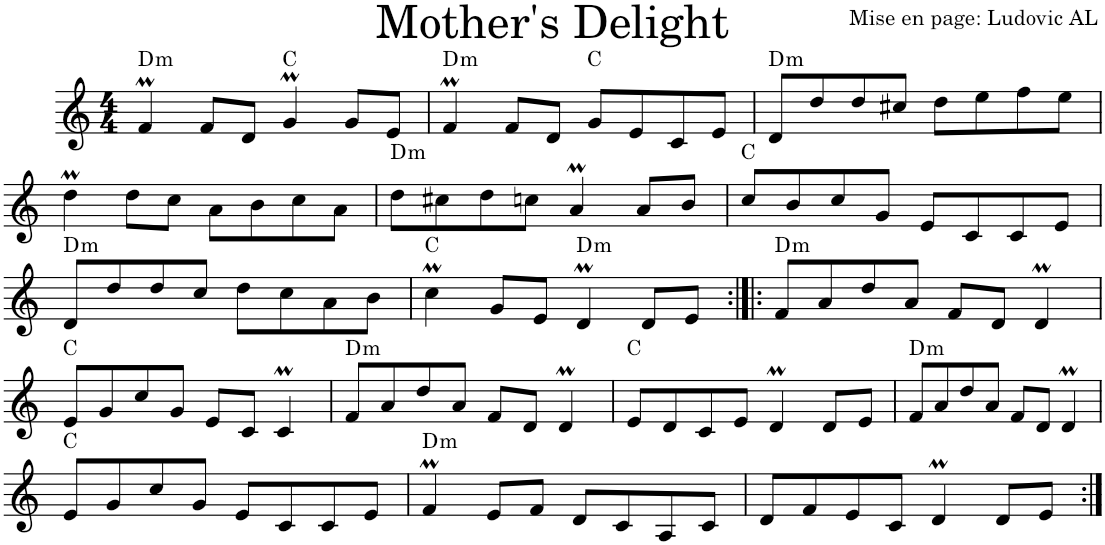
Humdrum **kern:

**kern	**harte
*part1	*part1
*staff1	*
*I"Violon	*
*I'Vln.	*
*clefG2	*
*k[]	*
*M4/4	*
=1	=1
!	!LO:H:kt=m
4fM/	D:min
8f/L	.
8d/J	.
4gM/	C:maj
8g/L	.
8e/J	.
=2	=2
!	!LO:H:kt=m
4fM/	D:min
8f/L	.
8d/J	.
8g/L	C:maj
8e/	.
8c/	.
8e/J	.
=3	=3
!	!LO:H:kt=m
8d/L	D:min
8dd/	.
8dd/	.
8cc#X/J	.
8dd\L	.
8ee\	.
8ff\	.
8ee\J	.
!!LO:LB:g=z
=4	=4
4ddM\	.
8dd\L	.
8cc\J	.
8a\L	.
8b\	.
8cc\	.
8a\J	.
=5	=5
!	!LO:H:kt=m
8dd\L	D:min
8cc#X\	.
8dd\	.
8ccn\J	.
4aM/	.
8a/L	.
8b/J	.
=6	=6
8cc/L	C:maj
8b/	.
8cc/	.
8g/J	.
8e/L	.
8c/	.
8c/	.
8e/J	.
!!LO:LB:g=z
=7	=7
!	!LO:H:kt=m
8d/L	D:min
8dd/	.
8dd/	.
8cc/J	.
8dd\L	.
8cc\	.
8a\	.
8b\J	.
=8	=8
4ccM\	C:maj
8g/L	.
8e/J	.
!	!LO:H:kt=m
4dM/	D:min
8d/L	.
8e/J	.
=9:|!|:	=9:|!|:
!	!LO:H:kt=m
8f/L	D:min
8a/	.
8dd/	.
8a/J	.
8f/L	.
8d/J	.
4dM/	.
!!LO:LB:g=z
=10	=10
8e/L	C:maj
8g/	.
8cc/	.
8g/J	.
8e/L	.
8c/J	.
4cM/	.
=11	=11
!	!LO:H:kt=m
8f/L	D:min
8a/	.
8dd/	.
8a/J	.
8f/L	.
8d/J	.
4dM/	.
=12	=12
8e/L	C:maj
8d/	.
8c/	.
8e/J	.
4dM/	.
8d/L	.
8e/J	.
=13	=13
!	!LO:H:kt=m
8f/L	D:min
8a/	.
8dd/	.
8a/J	.
8f/L	.
8d/J	.
4dM/	.
!!LO:LB:g=z
=14	=14
8e/L	C:maj
8g/	.
8cc/	.
8g/J	.
8e/L	.
8c/	.
8c/	.
8e/J	.
=15	=15
!	!LO:H:kt=m
4fM/	D:min
8e/L	.
8f/J	.
8d/L	.
8c/	.
8A/	.
8c/J	.
=16	=16
8d/L	.
8f/	.
8e/	.
8c/J	.
4dM/	.
8d/L	.
8e/J	.
=:|!	=:|!
*-	*-
